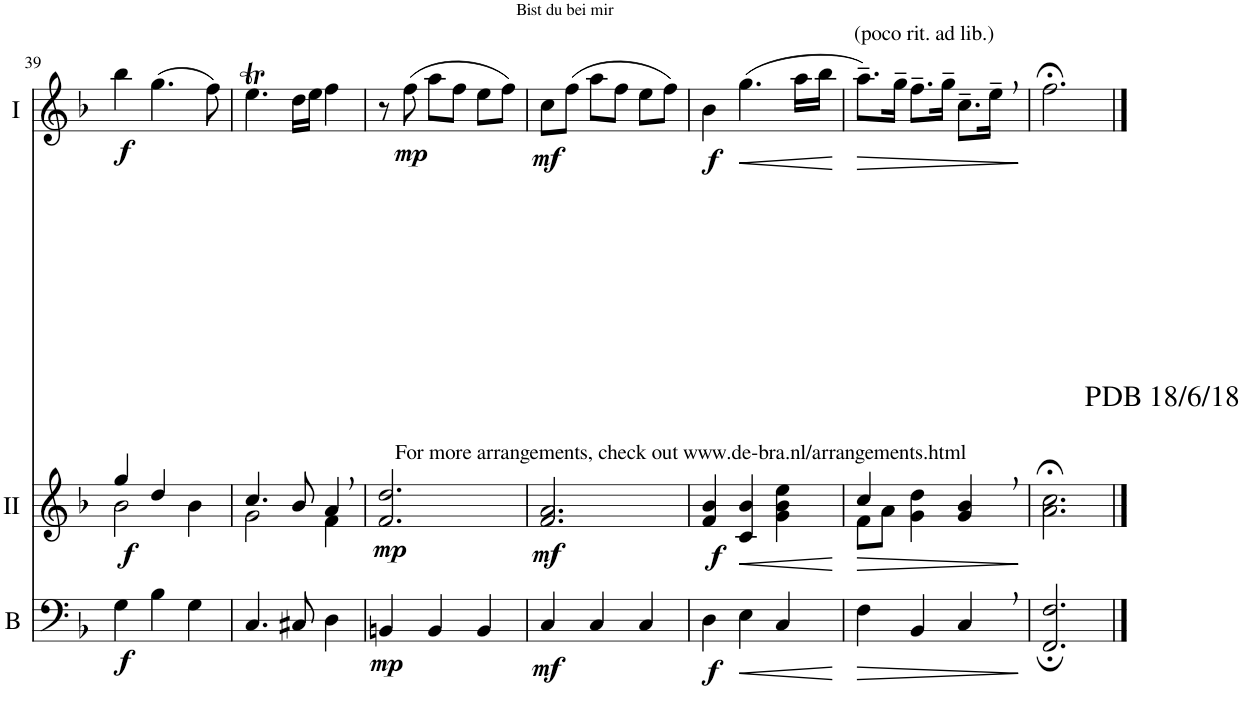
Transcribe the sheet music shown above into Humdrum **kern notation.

**kern	**dynam	**kern	**dynam	**kern	**dynam
*part3	*part3	*part2	*part2	*part1	*part1
*staff3	*staff3	*staff2	*staff2	*staff1	*staff1
*I"Bass	*	*I"Acc. 2	*	*I"Acc. 1	*
*I'B	*	*	*	*	*
!!LO:PB:g=z
*clefF4	*	*clefG2	*	*clefG2	*
*k[b-]	*	*k[b-]	*	*k[b-]	*
*M3/4	*	*M3/4	*	*M3/4	*
=39	=39	=39	=39	=39	=39
*	*	*^	*	*	*
!	!LO:DY:b	!	!	!LO:DY:b	!	!LO:DY:b
4G\	f	4gg/	2b-\	f	4bb-\	f
4B-\	.	4dd/	.	.	(4.gg\	.
4G\	.	4b-\	4ryy	.	.	.
.	.	.	.	.	8ff\)	.
=40	=40	=40	=40	=40	=40	=40
4.C/	.	4.cc/	2g\	.	4.eet\	.
8C#X/	.	8b-/	.	.	16dd\LL	.
.	.	.	.	.	16ee\JJ	.
4D\	.	4a,/	4f\	.	4ff\	.
=41	=41	=41	=41	=41	=41	=41
!	!LO:DY:b	!	!	!LO:DY:b	!	!
*	*	*v	*v	*	*	*
4BBn/	mp	2.f/ 2.dd/	mp	8r	.
!	!	!	!	!	!LO:DY:b
.	.	.	.	(8ff\	mp
4BB/	.	.	.	8aa\L	.
.	.	.	.	8ff\J	.
4BB/	.	.	.	8ee\L	.
.	.	.	.	8ff\J)	.
=42	=42	=42	=42	=42	=42
!	!LO:DY:b	!	!LO:DY:b	!	!LO:DY:b
4C/	mf	2.f/ 2.a/	mf	8cc\L	mf
.	.	.	.	(8ff\J	.
4C/	.	.	.	8aa\L	.
.	.	.	.	8ff\J	.
4C/	.	.	.	8ee\L	.
.	.	.	.	8ff\J)	.
=43	=43	=43	=43	=43	=43
!	!LO:DY:b	!	!LO:DY:b	!	!LO:DY:b
4D\	f	4f/ 4b-/	f	4b-\	f
!	!LO:HP:b	!	!LO:HP:b	!	!LO:HP:b
4E\	<	4c/ 4b-/	<	(4.gg\	<
4C/	.	4g\ 4b-\ 4ee\	.	.	.
.	.	.	.	16aa\LL	.
.	.	.	.	16bb-\JJ	.
.	[	.	[	.	[
=44	=44	=44	=44	=44	=44
!	!	!	!	!LO:TX:a:t=(poco rit. ad lib.)	!
!	!LO:HP:b	!	!LO:HP:b	!	!LO:HP:b
*	*	*^	*	*	*
4F\	>	4cc/	8f\L	>	8.aa~\L)	>
.	.	.	8a\J	.	.	.
.	.	.	.	.	16gg~\Jk	.
4BB-/	.	4g\ 4dd\	2ryy	.	8.ff~\L	.
.	.	.	.	.	16gg~\Jk	.
4C,/	.	4g/, 4b-/,	.	.	8.cc~\L	.
.	.	.	.	.	16ee~,\Jk	.
*	*	*v	*v	*	*	*
.	]	.	]	.	]
=45	=45	=45	=45	=45	=45
!	!	!	!	!LO:TX:b:t=PDB 18/6/18	!
!	!	!	!	!LO:TX:b:t=For more arrangements, check out www.de-bra.nl/arrangements.html	!
2.FF/; 2.F/;	.	2.a\;< 2.cc\;<	.	2.ff;<\	.
==	==	==	==	==	==
*-	*-	*-	*-	*-	*-
